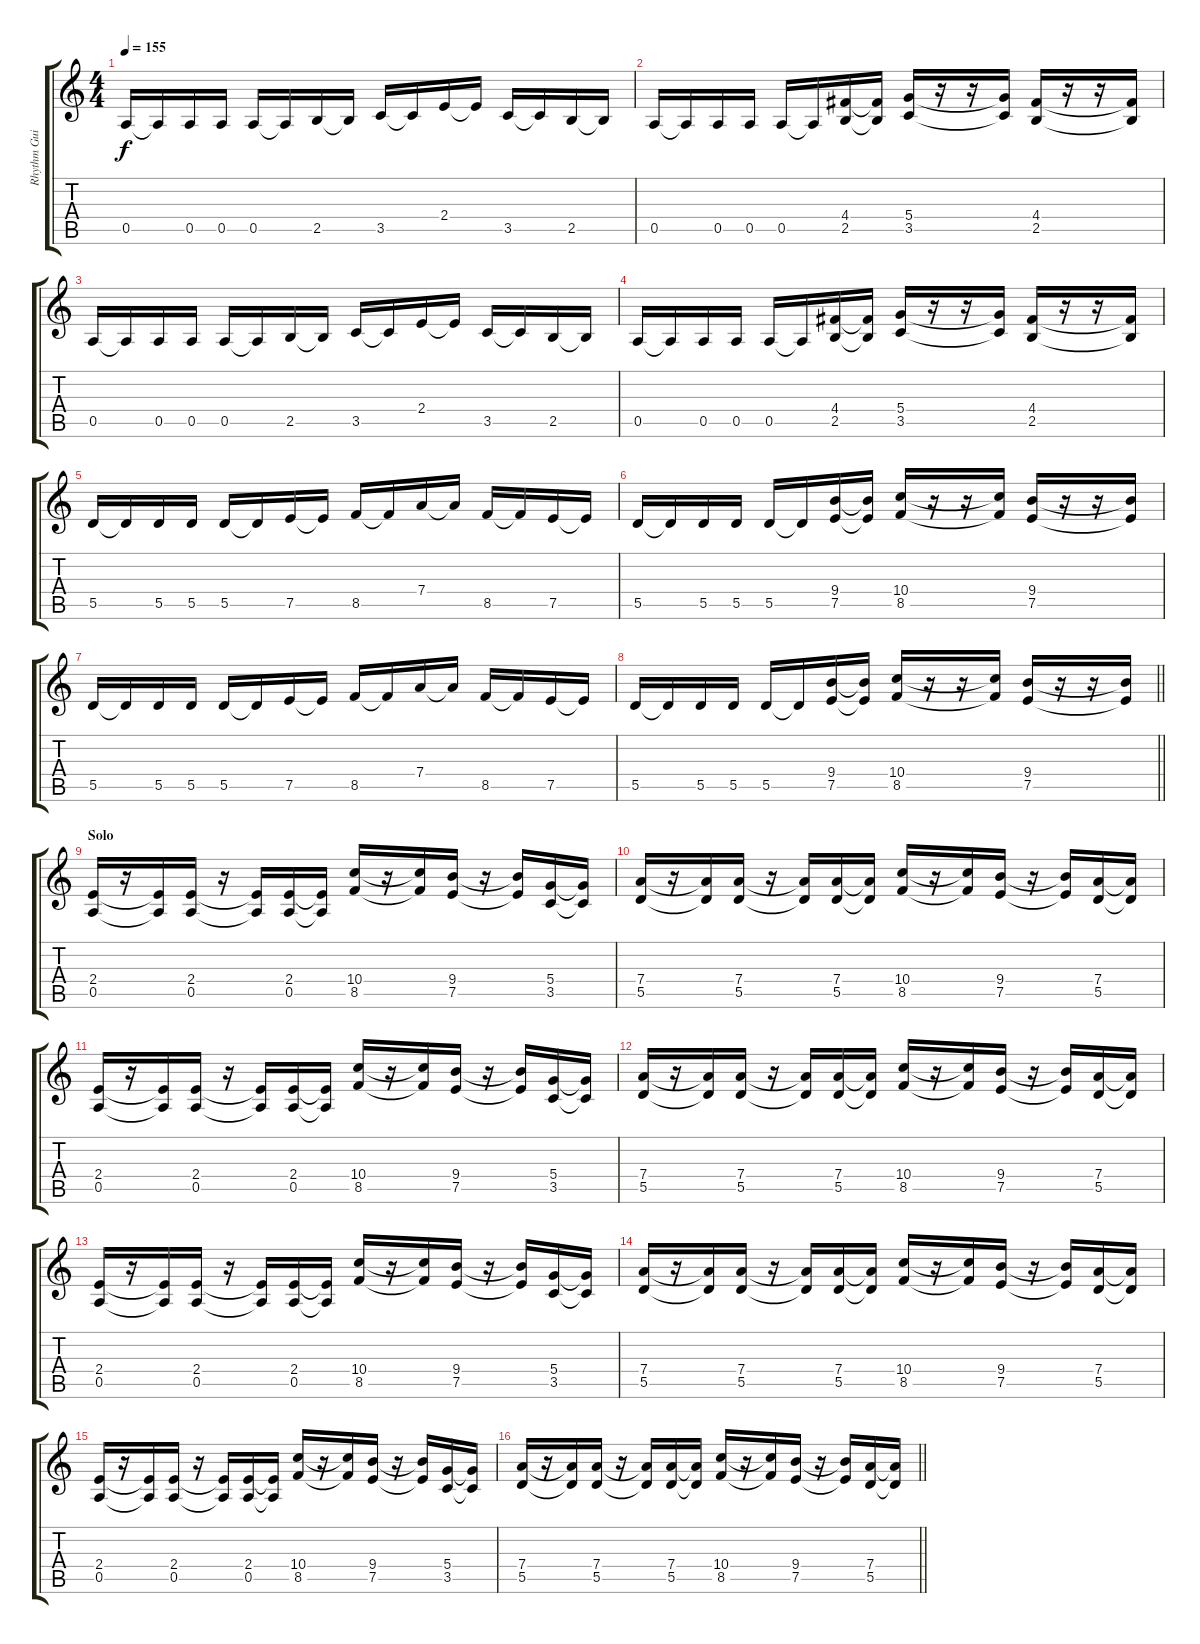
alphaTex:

\track ("Rhythm Guitar" "Rhythm Gui") {instrument distortionguitar}
\staff {score tabs}
\tuning (E4 B3 G3 D3 A2 E2) {hide}
\ts (4 4)
\tempo 155
\clef g2
\ks c
0.5.16{dy f} 0.5{t}.16 0.5.16 0.5.16 0.5.16 0.5{t}.16 2.5.16 2.5{t}.16 3.5.16 3.5{t}.16 2.4.16 2.4{t}.16 3.5.16 3.5{t}.16 2.5.16 2.5{t}.16 |
0.5.16 0.5{t}.16 0.5.16 0.5.16 0.5.16 0.5{t}.16 (4.4 2.5).16 (4.4{t} 2.5{t}).16 (5.4 3.5).16 r.16 r.16 (5.4{t} 3.5{t}).16 (4.4 2.5).16 r.16 r.16 (4.4{t} 2.5{t}).16 |
0.5.16 0.5{t}.16 0.5.16 0.5.16 0.5.16 0.5{t}.16 2.5.16 2.5{t}.16 3.5.16 3.5{t}.16 2.4.16 2.4{t}.16 3.5.16 3.5{t}.16 2.5.16 2.5{t}.16 |
0.5.16 0.5{t}.16 0.5.16 0.5.16 0.5.16 0.5{t}.16 (4.4 2.5).16 (4.4{t} 2.5{t}).16 (5.4 3.5).16 r.16 r.16 (5.4{t} 3.5{t}).16 (4.4 2.5).16 r.16 r.16 (4.4{t} 2.5{t}).16 |
5.5.16 5.5{t}.16 5.5.16 5.5.16 5.5.16 5.5{t}.16 7.5.16 7.5{t}.16 8.5.16 8.5{t}.16 7.4.16 7.4{t}.16 8.5.16 8.5{t}.16 7.5.16 7.5{t}.16 |
5.5.16 5.5{t}.16 5.5.16 5.5.16 5.5.16 5.5{t}.16 (9.4 7.5).16 (9.4{t} 7.5{t}).16 (10.4 8.5).16 r.16 r.16 (10.4{t} 8.5{t}).16 (9.4 7.5).16 r.16 r.16 (9.4{t} 7.5{t}).16 |
5.5.16 5.5{t}.16 5.5.16 5.5.16 5.5.16 5.5{t}.16 7.5.16 7.5{t}.16 8.5.16 8.5{t}.16 7.4.16 7.4{t}.16 8.5.16 8.5{t}.16 7.5.16 7.5{t}.16 |
\barLineRight lightlight
5.5.16 5.5{t}.16 5.5.16 5.5.16 5.5.16 5.5{t}.16 (9.4 7.5).16 (9.4{t} 7.5{t}).16 (10.4 8.5).16 r.16 r.16 (10.4{t} 8.5{t}).16 (9.4 7.5).16 r.16 r.16 (9.4{t} 7.5{t}).16 |
\section ("" "Solo")
(2.4 0.5).16 r.16 (2.4{t} 0.5{t}).16 (2.4 0.5).16 r.16 (2.4{t} 0.5{t}).16 (2.4 0.5).16 (2.4{t} 0.5{t}).16 (10.4 8.5).16 r.16 (10.4{t} 8.5{t}).16 (9.4 7.5).16 r.16 (9.4{t} 7.5{t}).16 (5.4 3.5).16 (5.4{t} 3.5{t}).16 |
(7.4 5.5).16 r.16 (7.4{t} 5.5{t}).16 (7.4 5.5).16 r.16 (7.4{t} 5.5{t}).16 (7.4 5.5).16 (7.4{t} 5.5{t}).16 (10.4 8.5).16 r.16 (10.4{t} 8.5{t}).16 (9.4 7.5).16 r.16 (9.4{t} 7.5{t}).16 (7.4 5.5).16 (7.4{t} 5.5{t}).16 |
(2.4 0.5).16 r.16 (2.4{t} 0.5{t}).16 (2.4 0.5).16 r.16 (2.4{t} 0.5{t}).16 (2.4 0.5).16 (2.4{t} 0.5{t}).16 (10.4 8.5).16 r.16 (10.4{t} 8.5{t}).16 (9.4 7.5).16 r.16 (9.4{t} 7.5{t}).16 (5.4 3.5).16 (5.4{t} 3.5{t}).16 |
(7.4 5.5).16 r.16 (7.4{t} 5.5{t}).16 (7.4 5.5).16 r.16 (7.4{t} 5.5{t}).16 (7.4 5.5).16 (7.4{t} 5.5{t}).16 (10.4 8.5).16 r.16 (10.4{t} 8.5{t}).16 (9.4 7.5).16 r.16 (9.4{t} 7.5{t}).16 (7.4 5.5).16 (7.4{t} 5.5{t}).16 |
(2.4 0.5).16 r.16 (2.4{t} 0.5{t}).16 (2.4 0.5).16 r.16 (2.4{t} 0.5{t}).16 (2.4 0.5).16 (2.4{t} 0.5{t}).16 (10.4 8.5).16 r.16 (10.4{t} 8.5{t}).16 (9.4 7.5).16 r.16 (9.4{t} 7.5{t}).16 (5.4 3.5).16 (5.4{t} 3.5{t}).16 |
(7.4 5.5).16 r.16 (7.4{t} 5.5{t}).16 (7.4 5.5).16 r.16 (7.4{t} 5.5{t}).16 (7.4 5.5).16 (7.4{t} 5.5{t}).16 (10.4 8.5).16 r.16 (10.4{t} 8.5{t}).16 (9.4 7.5).16 r.16 (9.4{t} 7.5{t}).16 (7.4 5.5).16 (7.4{t} 5.5{t}).16 |
(2.4 0.5).16 r.16 (2.4{t} 0.5{t}).16 (2.4 0.5).16 r.16 (2.4{t} 0.5{t}).16 (2.4 0.5).16 (2.4{t} 0.5{t}).16 (10.4 8.5).16 r.16 (10.4{t} 8.5{t}).16 (9.4 7.5).16 r.16 (9.4{t} 7.5{t}).16 (5.4 3.5).16 (5.4{t} 3.5{t}).16 |
\barLineRight lightlight
(7.4 5.5).16 r.16 (7.4{t} 5.5{t}).16 (7.4 5.5).16 r.16 (7.4{t} 5.5{t}).16 (7.4 5.5).16 (7.4{t} 5.5{t}).16 (10.4 8.5).16 r.16 (10.4{t} 8.5{t}).16 (9.4 7.5).16 r.16 (9.4{t} 7.5{t}).16 (7.4 5.5).16 (7.4{t} 5.5{t}).16
